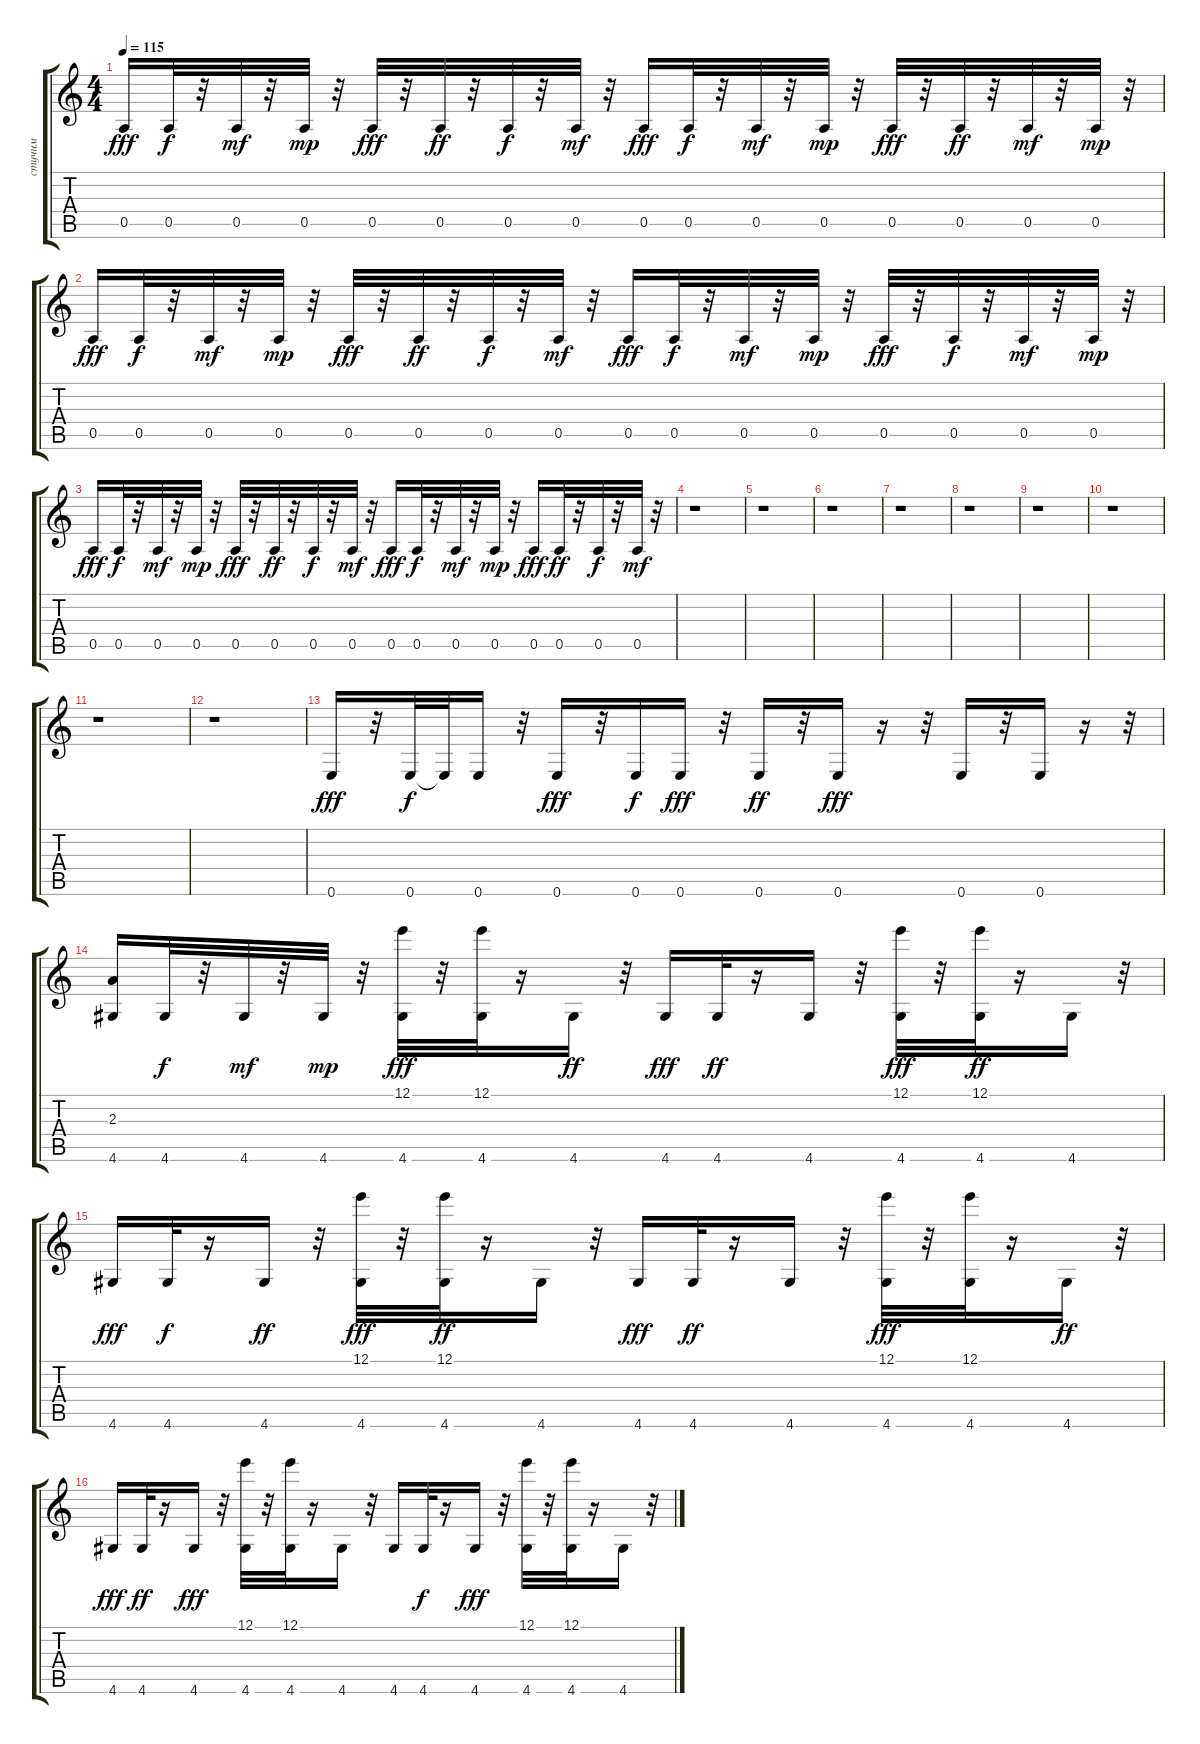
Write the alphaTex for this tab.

\track ("стучим" "стучим") {instrument acousticguitarnylon}
\staff {score tabs}
\tuning (E4 B3 G3 D3 A2 E2) {hide}
\ts (4 4)
\tempo 115
\clef g2
\ks c
0.5.16{dy fff} 0.5.32{dy f} r.32 0.5.32{dy mf} r.32 0.5.32{dy mp} r.32 0.5.32{dy fff} r.32 0.5.32{dy ff} r.32 0.5.32{dy f} r.32 0.5.32{dy mf} r.32 0.5.16{dy fff} 0.5.32{dy f} r.32 0.5.32{dy mf} r.32 0.5.32{dy mp} r.32 0.5.32{dy fff} r.32 0.5.32{dy ff} r.32 0.5.32{dy mf} r.32 0.5.32{dy mp} r.32 |
0.5.16{dy fff} 0.5.32{dy f} r.32 0.5.32{dy mf} r.32 0.5.32{dy mp} r.32 0.5.32{dy fff} r.32 0.5.32{dy ff} r.32 0.5.32{dy f} r.32 0.5.32{dy mf} r.32 0.5.16{dy fff} 0.5.32{dy f} r.32 0.5.32{dy mf} r.32 0.5.32{dy mp} r.32 0.5.32{dy fff} r.32 0.5.32{dy f} r.32 0.5.32{dy mf} r.32 0.5.32{dy mp} r.32 |
0.5.16{dy fff} 0.5.32{dy f} r.32 0.5.32{dy mf} r.32 0.5.32{dy mp} r.32 0.5.32{dy fff} r.32 0.5.32{dy ff} r.32 0.5.32{dy f} r.32 0.5.32{dy mf} r.32 0.5.16{dy fff} 0.5.32{dy f} r.32 0.5.32{dy mf} r.32 0.5.32{dy mp} r.32 0.5.16{dy fff} 0.5.32{dy ff} r.32 0.5.32{dy f} r.32 0.5.32{dy mf} r.32 |
r.1 |
r.1 |
r.1 |
r.1 |
r.1 |
r.1 |
r.1 |
r.1 |
r.1 |
0.6.16{dy fff} r.32 0.6.32{dy f} 0.6{t}.32 0.6.16 r.32 0.6.16{dy fff} r.32 0.6.16{dy f} 0.6.16{dy fff} r.32 0.6.16{dy ff} r.32 0.6.16{dy fff} r.16 r.32 0.6.16 r.32 0.6.16 r.16 r.32 |
(2.3 4.6).16 4.6.32{dy f} r.32 4.6.32{dy mf} r.32 4.6.32{dy mp} r.32 (12.1 4.6).32{dy fff} r.32 (12.1 4.6).32 r.16 4.6.16{dy ff volume 16} r.32 4.6.16{dy fff} 4.6.32{dy ff volume 16} r.16 4.6.16 r.32 (12.1 4.6).32{dy fff} r.32 (12.1 4.6).32{dy ff} r.16 4.6.16 r.32 |
4.6.16{dy fff} 4.6.32{dy f} r.16 4.6.16{dy ff} r.32 (12.1 4.6).32{dy fff} r.32 (12.1 4.6).32{dy ff} r.16 4.6.16 r.32 4.6.16{dy fff} 4.6.32{dy ff} r.16 4.6.16 r.32 (12.1 4.6).32{dy fff} r.32 (12.1 4.6).32 r.16 4.6.16{dy ff} r.32 |
4.6.16{dy fff} 4.6.32{dy ff} r.16 4.6.16{dy fff} r.32 (12.1 4.6).32 r.32 (12.1 4.6).32 r.16 4.6.16 r.32 4.6.16 4.6.32{dy f} r.16 4.6.16{dy fff} r.32 (12.1 4.6).32 r.32 (12.1 4.6).32 r.16 4.6.16 r.32
